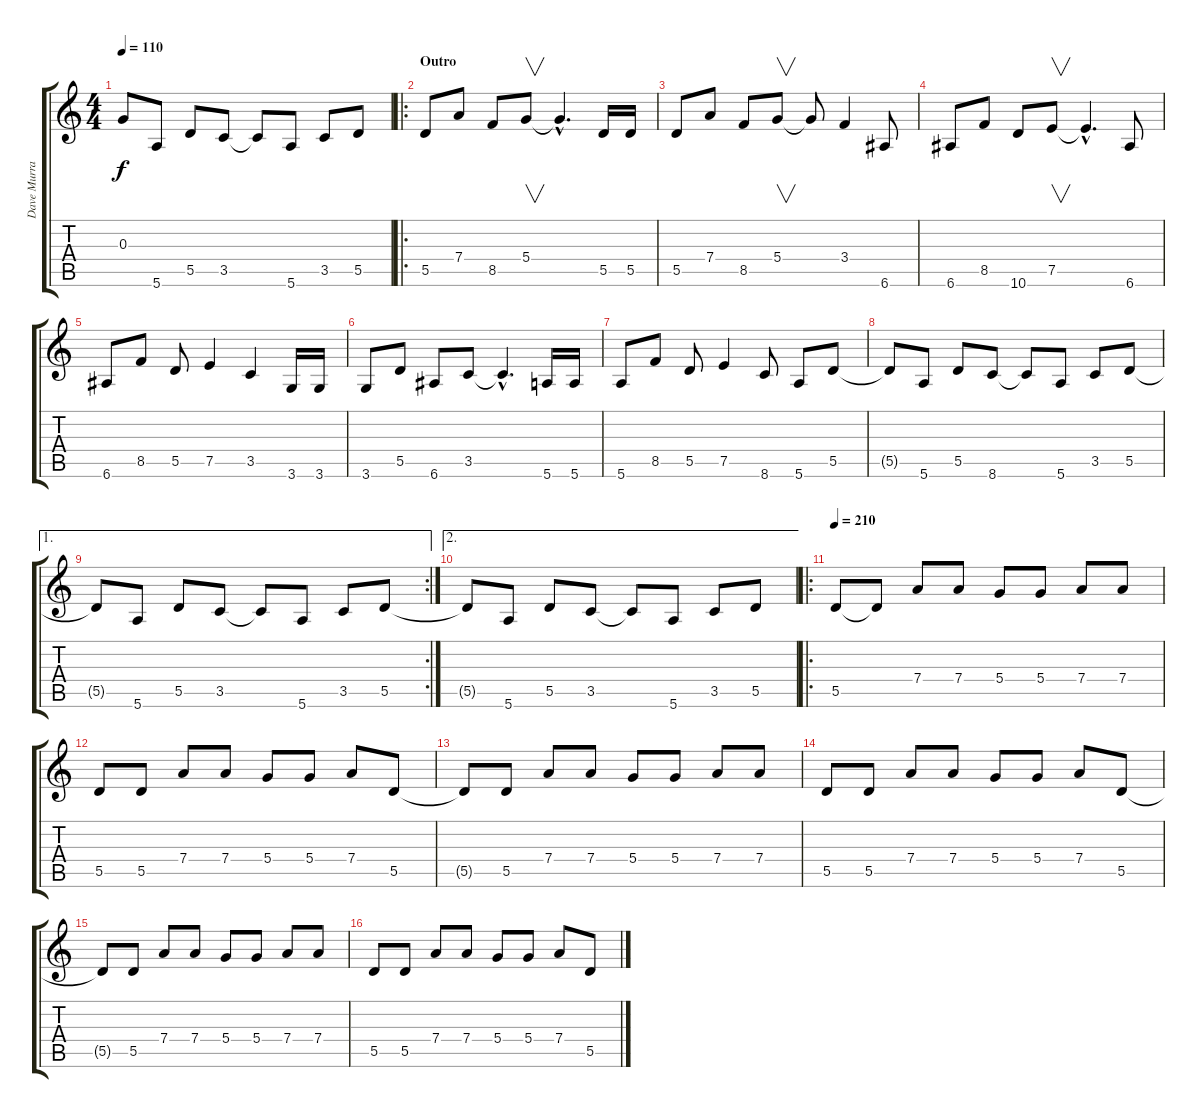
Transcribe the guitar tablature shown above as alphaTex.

\track ("Dave Murray" "Dave Murra") {instrument overdrivenguitar}
\staff {score tabs}
\tuning (E4 B3 G3 D3 A2 E2) {hide}
\ts (4 4)
\tempo 110
\clef g2
\ks c
0.3.8{dy f} 5.6.8 5.5.8 3.5.8 3.5{t}.8 5.6.8 3.5.8 5.5.8 |
\ro
\section ("" "Outro")
5.5.8{volume 11} 7.4.8 8.5.8 5.4.8{v} 5.4{hac t}.4{d} 5.5.16 5.5.16 |
5.5.8 7.4.8 8.5.8 5.4.8{v} 5.4{t}.8 3.4.4 6.6.8 |
6.6.8 8.5.8 10.6.8 7.5.8{v} 7.5{hac t}.4{d} 6.6.8 |
6.6.8 8.5.8 5.5.8 7.5.4 3.5.4 3.6.16 3.6.16 |
3.6.8 5.5.8 6.6.8 3.5.8 3.5{hac t}.4{d} 5.6.16 5.6.16 |
5.6.8 8.5.8 5.5.8 7.5.4 8.6.8 5.6.8 5.5.8 |
5.5{t}.8 5.6.8 5.5.8 8.6.8 8.6{t}.8 5.6.8 3.5.8 5.5.8 |
\ae 1
\rc 2
5.5{t}.8 5.6.8 5.5.8 3.5.8 3.5{t}.8 5.6.8 3.5.8 5.5.8 |
\ae 2
5.5{t}.8 5.6.8 5.5.8 3.5.8 3.5{t}.8 5.6.8 3.5.8 5.5.8 |
\ro
\tempo 210
5.5.8 5.5{t}.8 7.4.8 7.4.8 5.4.8 5.4.8 7.4.8 7.4.8 |
5.5.8 5.5.8 7.4.8 7.4.8 5.4.8 5.4.8 7.4.8 5.5.8 |
5.5{t}.8 5.5.8 7.4.8 7.4.8 5.4.8 5.4.8 7.4.8 7.4.8 |
5.5.8 5.5.8 7.4.8 7.4.8 5.4.8 5.4.8 7.4.8 5.5.8 |
5.5{t}.8 5.5.8 7.4.8 7.4.8 5.4.8 5.4.8 7.4.8 7.4.8 |
5.5.8 5.5.8 7.4.8 7.4.8 5.4.8 5.4.8 7.4.8 5.5.8
